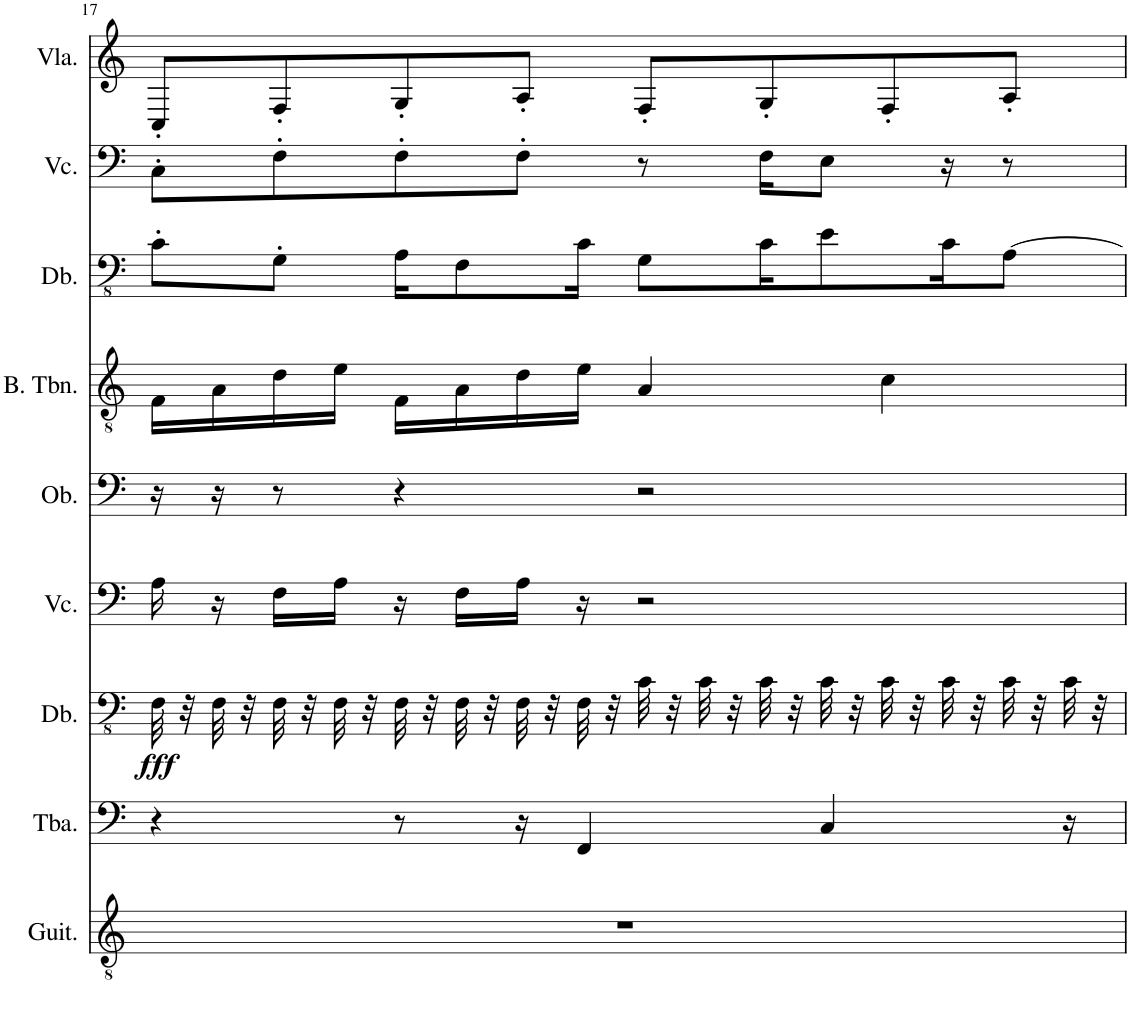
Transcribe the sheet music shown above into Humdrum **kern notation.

**kern	**kern	**kern	**dynam	**kern	**kern	**kern	**kern	**kern	**kern
*part9	*part8	*part7	*part7	*part6	*part5	*part4	*part3	*part2	*part1
*staff9	*staff8	*staff7	*staff7	*staff6	*staff5	*staff4	*staff3	*staff2	*staff1
*I"Classical Guitar	*I"Tuba	*I"Double Bass	*	*I"Violoncello	*I"Oboe	*I"Bass Trombone	*I"Double Bass	*I"Violoncello	*I"Viola
*I'Guit.	*I'Tba.	*I'Db.	*	*I'Vc.	*I'Ob.	*I'B. Tbn.	*I'Db.	*I'Vc.	*I'Vla.
!!LO:PB:g=z
*clefGv2	*clefF4	*clefFv4	*	*clefF4	*clefF4	*clefGv2	*clefFv4	*clefF4	*clefG2
*	*	*Trd7c12	*	*	*Trd-14c-24	*	*Trd7c12	*	*
*k[]	*k[]	*k[]	*	*k[]	*k[]	*k[]	*k[]	*k[]	*k[]
*M4/4	*M4/4	*M4/4	*	*M4/4	*M4/4	*M4/4	*M4/4	*M4/4	*M4/4
=17	=17	=17	=17	=17	=17	=17	=17	=17	=17
!	!	!	!LO:DY:b	!	!	!	!	!	!
1r	4r	32FF\	fff	16A\	16r	16F\LL	8C'\L	8C'\L	8C'/L
.	.	32r	.	.	.	.	.	.	.
.	.	32FF\	.	16r	16r	16A\	.	.	.
.	.	32r	.	.	.	.	.	.	.
.	.	32FF\	.	16F\LL	8r	16d\	8GG'\J	8F'\	8F'/
.	.	32r	.	.	.	.	.	.	.
.	.	32FF\	.	16A\JJ	.	16e\JJ	.	.	.
.	.	32r	.	.	.	.	.	.	.
.	8r	32FF\	.	16r	4r	16F\LL	16AA\KL	8F'\	8G'/
.	.	32r	.	.	.	.	.	.	.
.	.	32FF\	.	16F\LL	.	16A\	8FF\	.	.
.	.	32r	.	.	.	.	.	.	.
.	16r	32FF\	.	16A\JJ	.	16d\	.	8F'\J	8A'/J
.	.	32r	.	.	.	.	.	.	.
.	4FF/	32FF\	.	16r	.	16e\JJ	16C\Jk	.	.
.	.	32r	.	.	.	.	.	.	.
.	.	32C\	.	2r	2r	4A/	8GG\L	8r	8F'/L
.	.	32r	.	.	.	.	.	.	.
.	.	32C\	.	.	.	.	.	.	.
.	.	32r	.	.	.	.	.	.	.
.	.	32C\	.	.	.	.	16C\K	16F\KL	8G'/
.	.	32r	.	.	.	.	.	.	.
.	4C/	32C\	.	.	.	.	8E\	8E\J	.
.	.	32r	.	.	.	.	.	.	.
.	.	32C\	.	.	.	4c\	.	.	8F'/
.	.	32r	.	.	.	.	.	.	.
.	.	32C\	.	.	.	.	16C\K	16r	.
.	.	32r	.	.	.	.	.	.	.
.	.	32C\	.	.	.	.	[8AA\J	8r	8A'/J
.	.	32r	.	.	.	.	.	.	.
.	16r	32C\	.	.	.	.	.	.	.
.	.	32r	.	.	.	.	.	.	.
=	=	=	=	=	=	=	=	=	=
*-	*-	*-	*-	*-	*-	*-	*-	*-	*-
